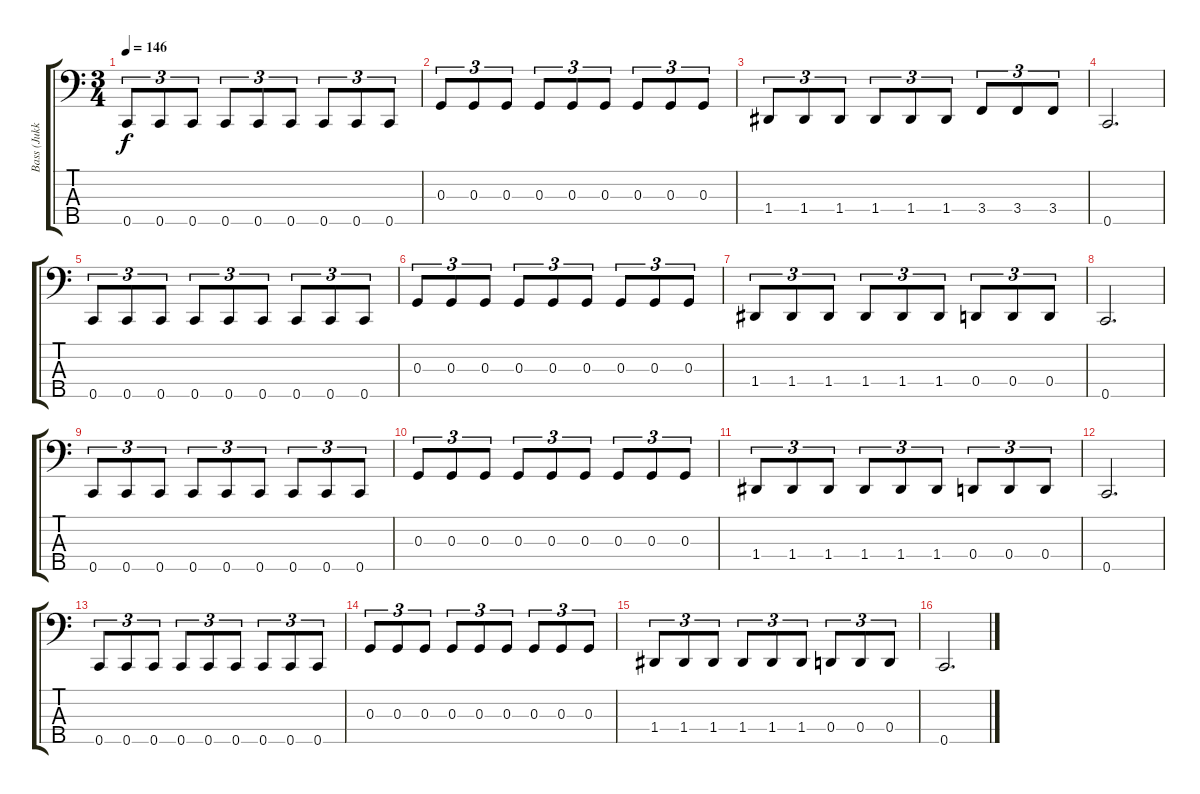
\track ("Bass (Jukka)" "Bass (Jukk") {instrument electricbassfinger}
\staff {score tabs}
\tuning (F2 C2 G1 D1 C1) {hide}
\ts (3 4)
\tempo 146
\clef f4
\ks c
0.5.8{tu (3 2) dy f} 0.5.8{tu (3 2)} 0.5.8{tu (3 2)} 0.5.8{tu (3 2)} 0.5.8{tu (3 2)} 0.5.8{tu (3 2)} 0.5.8{tu (3 2)} 0.5.8{tu (3 2)} 0.5.8{tu (3 2)} |
0.3.8{tu (3 2)} 0.3.8{tu (3 2)} 0.3.8{tu (3 2)} 0.3.8{tu (3 2)} 0.3.8{tu (3 2)} 0.3.8{tu (3 2)} 0.3.8{tu (3 2)} 0.3.8{tu (3 2)} 0.3.8{tu (3 2)} |
1.4.8{tu (3 2)} 1.4.8{tu (3 2)} 1.4.8{tu (3 2)} 1.4.8{tu (3 2)} 1.4.8{tu (3 2)} 1.4.8{tu (3 2)} 3.4.8{tu (3 2)} 3.4.8{tu (3 2)} 3.4.8{tu (3 2)} |
0.5.2{d} |
0.5.8{tu (3 2)} 0.5.8{tu (3 2)} 0.5.8{tu (3 2)} 0.5.8{tu (3 2)} 0.5.8{tu (3 2)} 0.5.8{tu (3 2)} 0.5.8{tu (3 2)} 0.5.8{tu (3 2)} 0.5.8{tu (3 2)} |
0.3.8{tu (3 2)} 0.3.8{tu (3 2)} 0.3.8{tu (3 2)} 0.3.8{tu (3 2)} 0.3.8{tu (3 2)} 0.3.8{tu (3 2)} 0.3.8{tu (3 2)} 0.3.8{tu (3 2)} 0.3.8{tu (3 2)} |
1.4.8{tu (3 2)} 1.4.8{tu (3 2)} 1.4.8{tu (3 2)} 1.4.8{tu (3 2)} 1.4.8{tu (3 2)} 1.4.8{tu (3 2)} 0.4.8{tu (3 2)} 0.4.8{tu (3 2)} 0.4.8{tu (3 2)} |
0.5.2{d} |
0.5.8{tu (3 2)} 0.5.8{tu (3 2)} 0.5.8{tu (3 2)} 0.5.8{tu (3 2)} 0.5.8{tu (3 2)} 0.5.8{tu (3 2)} 0.5.8{tu (3 2)} 0.5.8{tu (3 2)} 0.5.8{tu (3 2)} |
0.3.8{tu (3 2)} 0.3.8{tu (3 2)} 0.3.8{tu (3 2)} 0.3.8{tu (3 2)} 0.3.8{tu (3 2)} 0.3.8{tu (3 2)} 0.3.8{tu (3 2)} 0.3.8{tu (3 2)} 0.3.8{tu (3 2)} |
1.4.8{tu (3 2)} 1.4.8{tu (3 2)} 1.4.8{tu (3 2)} 1.4.8{tu (3 2)} 1.4.8{tu (3 2)} 1.4.8{tu (3 2)} 0.4.8{tu (3 2)} 0.4.8{tu (3 2)} 0.4.8{tu (3 2)} |
0.5.2{d} |
0.5.8{tu (3 2)} 0.5.8{tu (3 2)} 0.5.8{tu (3 2)} 0.5.8{tu (3 2)} 0.5.8{tu (3 2)} 0.5.8{tu (3 2)} 0.5.8{tu (3 2)} 0.5.8{tu (3 2)} 0.5.8{tu (3 2)} |
0.3.8{tu (3 2)} 0.3.8{tu (3 2)} 0.3.8{tu (3 2)} 0.3.8{tu (3 2)} 0.3.8{tu (3 2)} 0.3.8{tu (3 2)} 0.3.8{tu (3 2)} 0.3.8{tu (3 2)} 0.3.8{tu (3 2)} |
1.4.8{tu (3 2)} 1.4.8{tu (3 2)} 1.4.8{tu (3 2)} 1.4.8{tu (3 2)} 1.4.8{tu (3 2)} 1.4.8{tu (3 2)} 0.4.8{tu (3 2)} 0.4.8{tu (3 2)} 0.4.8{tu (3 2)} |
0.5.2{d}
